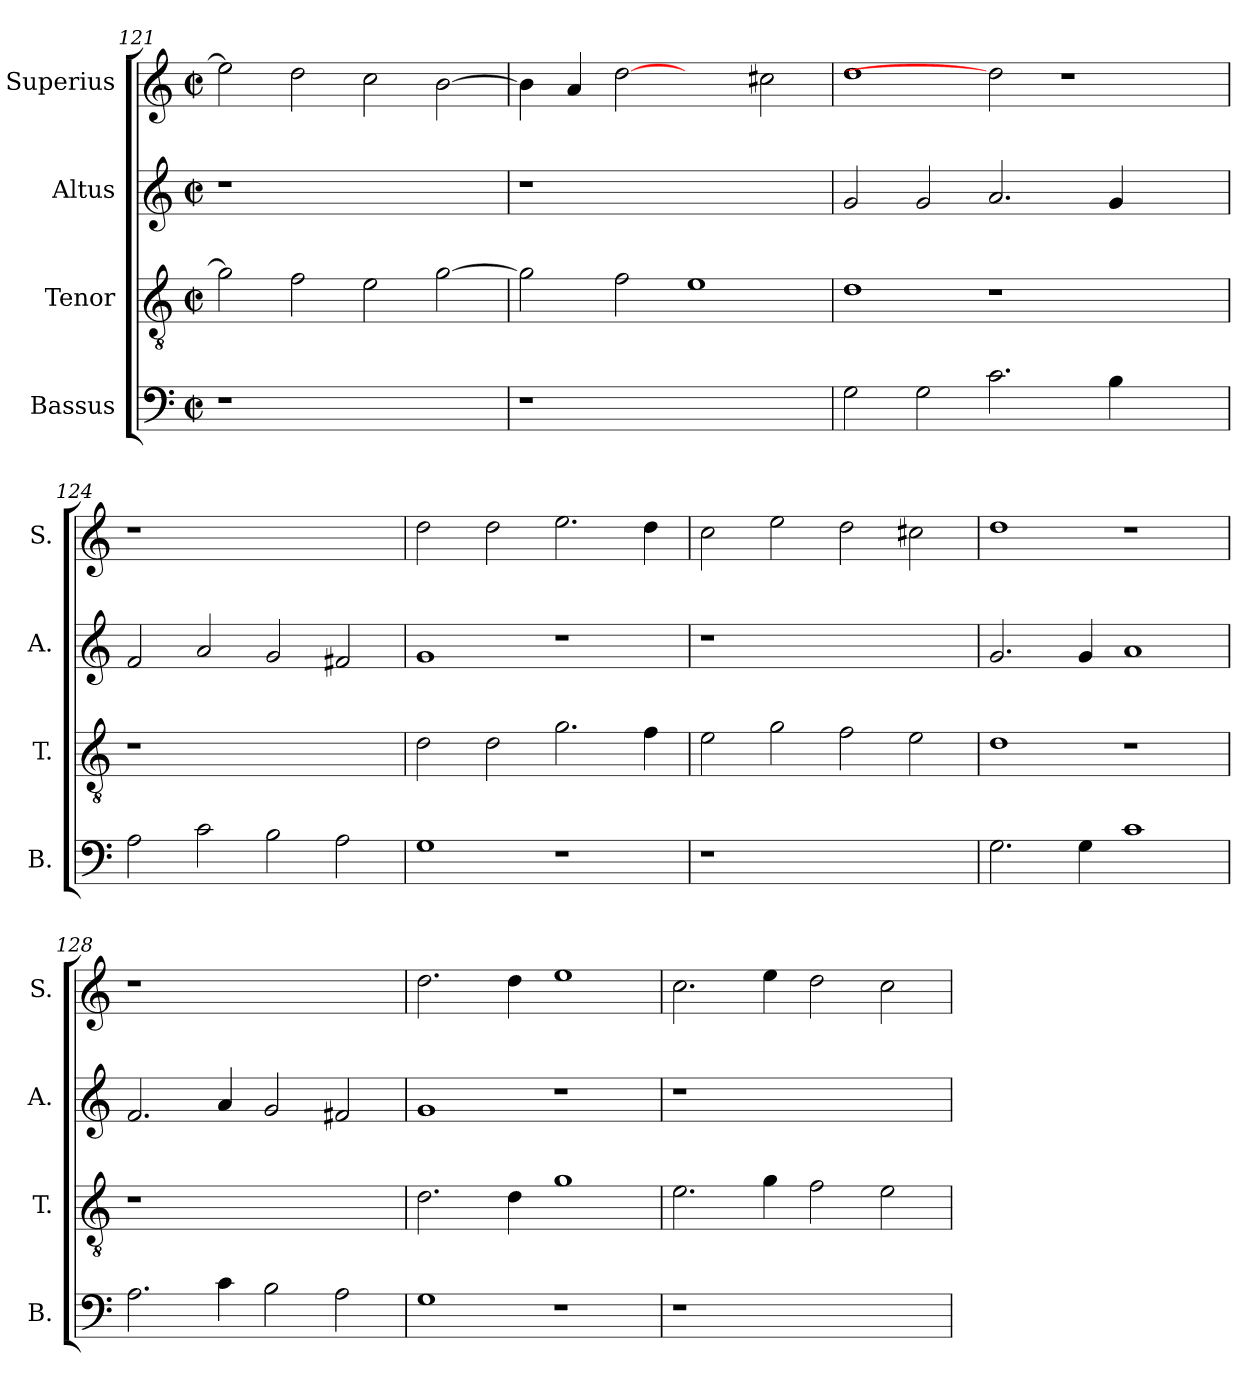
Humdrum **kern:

**kern	**kern	**kern	**kern
*part4	*part3	*part2	*part1
*staff4	*staff3	*staff2	*staff1
*I"Bassus	*I"Tenor	*I"Altus	*I"Superius
*I'B.	*I'T.	*I'A.	*I'S.
*clefF4	*clefGv2	*clefG2	*clefG2
*	*ITrd7c12	*	*
*k[]	*k[]	*k[]	*k[]
*C:	*C:	*C:	*C:
*M2/2	*M2/2	*M2/2	*M2/2
*met(c|)	*met(c|)	*met(c|)	*met(c|)
=121	=121	=121	=121
!LO:N:vis=1	!	!LO:N:vis=1	!
1r	2Gi\]	1r	2eei\]
.	2Fi\	.	2ddi\
1ryy	2Ei\	1ryy	2cci\
.	[>2Gi\	.	[>2bi\
=122	=122	=122	=122
!LO:N:vis=1	!	!LO:N:vis=1	!
1r	2Gi\]	1r	4bi\]
.	.	.	4ai/
.	2Fi\	.	[2ddi
1ryy	1Ei	1ryy	2ryy
.	.	.	2cc#Xi\
!!LO:LB:g=z
=123	=123	=123	=123
2Gi\	1Di	2gi/	1ddi
2Gi\	.	2gi/	.
2.ci\	1r	2.ai/	2ddi]
.	.	.	1r
4Bi\	.	4gi/	.
2ryy	2ryy	2ryy	.
=124	=124	=124	=124
!	!LO:N:vis=1	!	!LO:N:vis=1
2Ai\	1r	2fi/	1r
2ci\	.	2ai/	.
2Bi\	1ryy	2gi/	1ryy
2Ai\	.	2f#Xi/	.
=125	=125	=125	=125
1Gi	2Di\	1gi	2ddi\
.	2Di\	.	2ddi\
1r	2.Gi\	1r	2.eei\
.	4Fi\	.	4ddi\
=126	=126	=126	=126
!LO:N:vis=1	!	!LO:N:vis=1	!
1r	2Ei\	1r	2cci\
.	2Gi\	.	2eei\
1ryy	2Fi\	1ryy	2ddi\
.	2Ei\	.	2cc#Xi\
=127	=127	=127	=127
2.Gi\	1Di	2.gi/	1ddi
4Gi\	.	4gi/	.
1ci	1r	1ai	1r
!!LO:LB:g=z
=128	=128	=128	=128
!	!LO:N:vis=1	!	!LO:N:vis=1
2.Ai\	1r	2.fi/	1r
4ci\	.	4ai/	.
2Bi\	1ryy	2gi/	1ryy
2Ai\	.	2f#Xi/	.
=129	=129	=129	=129
1Gi	2.Di\	1gi	2.ddi\
.	4Di\	.	4ddi\
1r	1Gi	1r	1eei
=130	=130	=130	=130
!LO:N:vis=1	!	!LO:N:vis=1	!
1r	2.Ei\	1r	2.cci\
.	4Gi\	.	4eei\
1ryy	2Fi\	1ryy	2ddi\
.	2Ei\	.	2cci\
=	=	=	=
*-	*-	*-	*-
